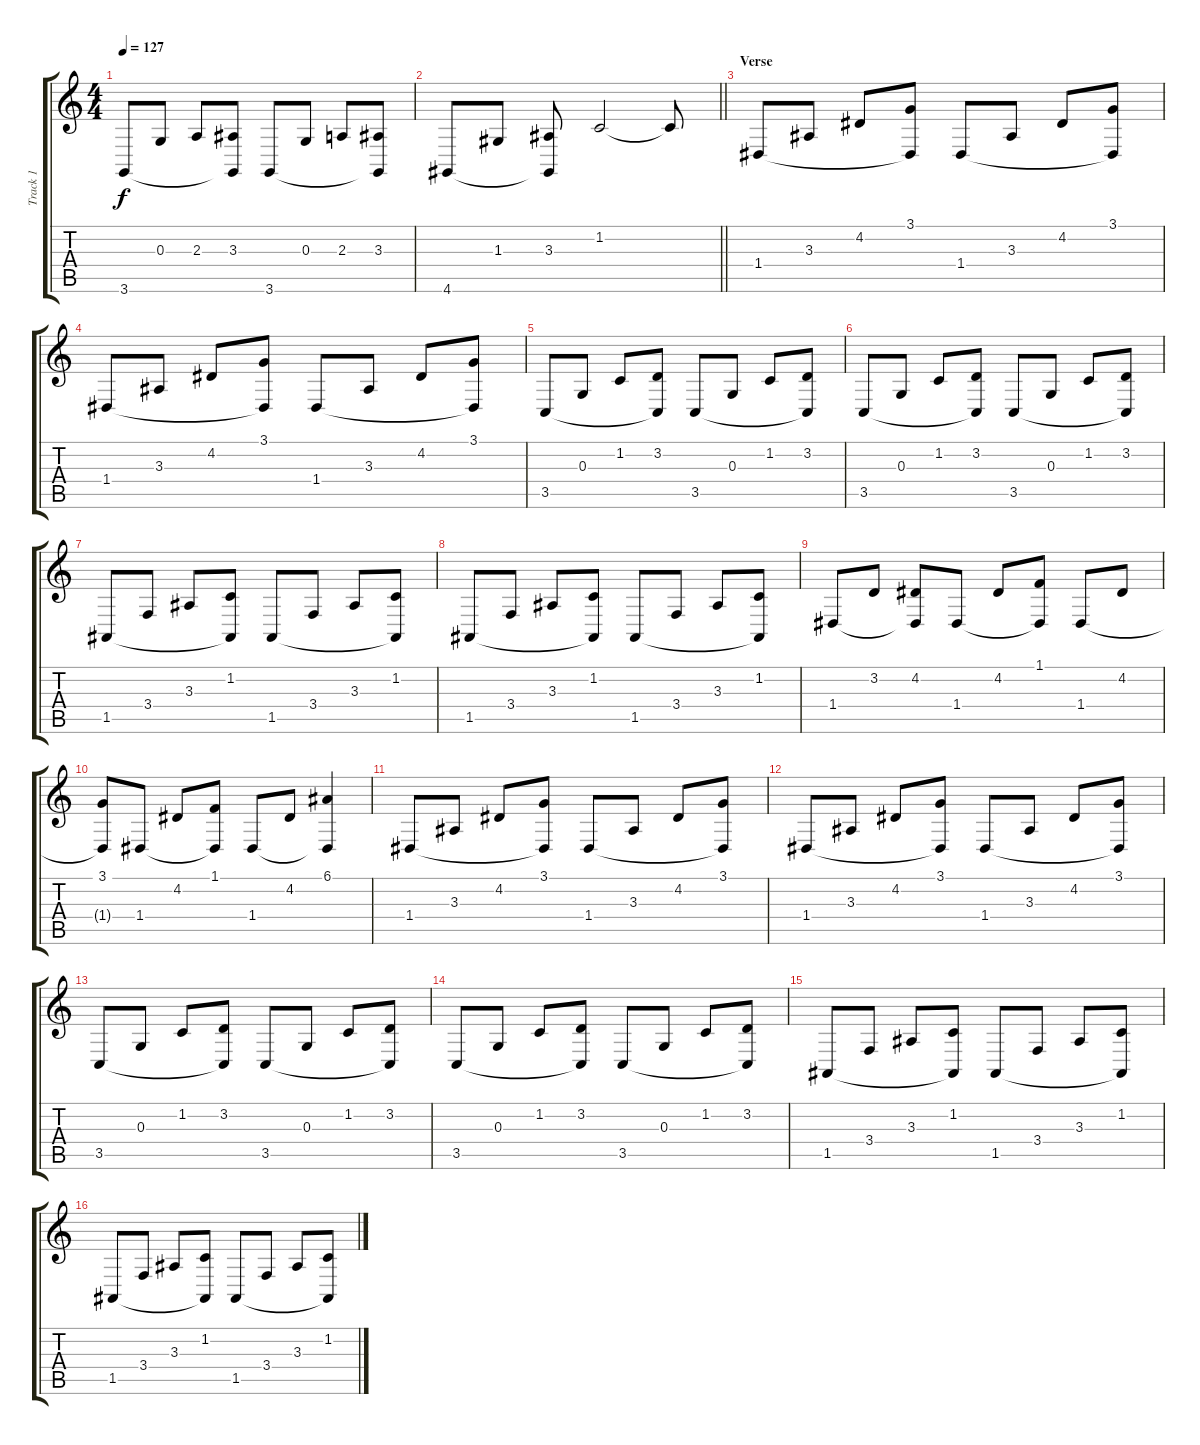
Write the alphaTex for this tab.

\track ("Track 1" "Track 1") {instrument brightacousticpiano}
\staff {score tabs}
\tuning (E4 B3 G3 D3 A2 E2) {hide}
\ts (4 4)
\tempo 127
\clef g2
\ks c
3.6.8{dy f} 0.3.8 2.3.8 (3.3 3.6{t}).8 3.6.8 0.3.8 2.3.8 (3.3 3.6{t}).8 |
\barLineRight lightlight
4.6.8 1.3.8 (3.3 4.6{t}).8 1.2.2 1.2{t}.8 |
\section ("" "Verse")
1.4.8 3.3.8 4.2.8 (3.1 1.4{t}).8 1.4.8 3.3.8 4.2.8 (3.1 1.4{t}).8 |
1.4.8 3.3.8 4.2.8 (3.1 1.4{t}).8 1.4.8 3.3.8 4.2.8 (3.1 1.4{t}).8 |
3.5.8 0.3.8 1.2.8 (3.2 3.5{t}).8 3.5.8 0.3.8 1.2.8 (3.2 3.5{t}).8 |
3.5.8 0.3.8 1.2.8 (3.2 3.5{t}).8 3.5.8 0.3.8 1.2.8 (3.2 3.5{t}).8 |
1.5.8 3.4.8 3.3.8 (1.2 1.5{t}).8 1.5.8 3.4.8 3.3.8 (1.2 1.5{t}).8 |
1.5.8 3.4.8 3.3.8 (1.2 1.5{t}).8 1.5.8 3.4.8 3.3.8 (1.2 1.5{t}).8 |
1.4.8 3.2.8 (4.2 1.4{t}).8 1.4.8 4.2.8 (1.1 1.4{t}).8 1.4.8 4.2.8 |
(3.1 1.4{t}).8 1.4.8 4.2.8 (1.1 1.4{t}).8 1.4.8 4.2.8 (6.1 1.4{t}).4 |
1.4.8 3.3.8 4.2.8 (3.1 1.4{t}).8 1.4.8 3.3.8 4.2.8 (3.1 1.4{t}).8 |
1.4.8 3.3.8 4.2.8 (3.1 1.4{t}).8 1.4.8 3.3.8 4.2.8 (3.1 1.4{t}).8 |
3.5.8 0.3.8 1.2.8 (3.2 3.5{t}).8 3.5.8 0.3.8 1.2.8 (3.2 3.5{t}).8 |
3.5.8 0.3.8 1.2.8 (3.2 3.5{t}).8 3.5.8 0.3.8 1.2.8 (3.2 3.5{t}).8 |
1.5.8 3.4.8 3.3.8 (1.2 1.5{t}).8 1.5.8 3.4.8 3.3.8 (1.2 1.5{t}).8 |
1.5.8 3.4.8 3.3.8 (1.2 1.5{t}).8 1.5.8 3.4.8 3.3.8 (1.2 1.5{t}).8
